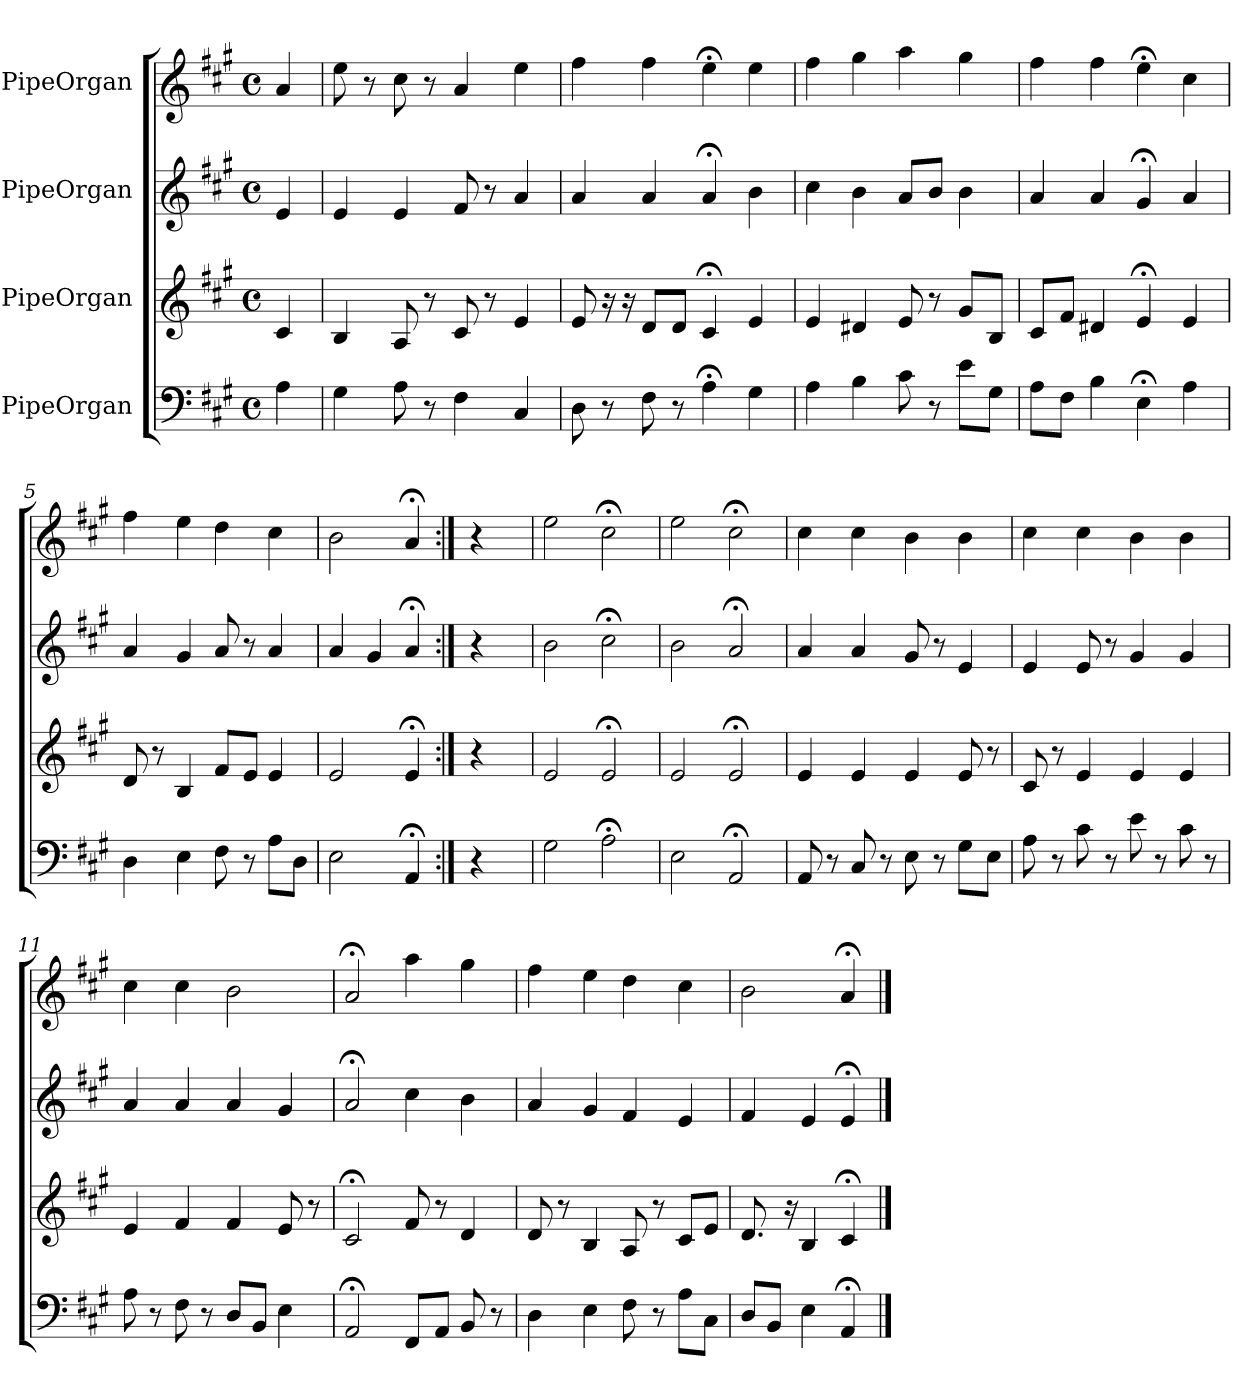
**kern	**kern	**kern	**kern
*part4	*part3	*part2	*part1
*staff4	*staff3	*staff2	*staff1
*I"PipeOrgan	*I"PipeOrgan	*I"PipeOrgan	*I"PipeOrgan
*k[f#c#g#]	*k[f#c#g#]	*k[f#c#g#]	*k[f#c#g#]
*A:	*A:	*A:	*A:
*M4/4	*M4/4	*M4/4	*M4/4
*met(c)	*met(c)	*met(c)	*met(c)
*MM56	*MM56	*MM56	*MM56
=	=	=	=
4A	4c#	4e	4a
=1	=1	=1	=1
4G#	4B	4e	8ee
.	.	.	8r
8A	8A	4e	8cc#
8r	8r	.	8r
4F#	8c#	8f#	4a
.	8r	8r	.
4C#	4e	4a	4ee
=2	=2	=2	=2
8D	8e	4a	4ff#
8r	16r	.	.
.	16r	.	.
8F#	8dL	4a	4ff#
8r	8dJ	.	.
4A;<	4c#;<	4a;<	4ee;<
4G#	4e	4b	4ee
=3	=3	=3	=3
4A	4e	4cc#	4ff#
4B	4d#X	4b	4gg#
8c#	8e	8aL	4aa
8r	8r	8bJ	.
8eL	8g#L	4b	4gg#
8G#J	8BJ	.	.
=4	=4	=4	=4
8AL	8c#L	4a	4ff#
8F#J	8f#J	.	.
4B	4d#X	4a	4ff#
4E;<	4e;<	4g#;<	4ee;<
4A	4e	4a	4cc#
=5	=5	=5	=5
4D	8d	4a	4ff#
.	8r	.	.
4E	4B	4g#	4ee
8F#	8f#L	8a	4dd
8r	8eJ	8r	.
8AL	4e	4a	4cc#
8DJ	.	.	.
=6	=6	=6	=6
2E	2e	4a	2b
.	.	4g#	.
4AA;<	4e;<	4a;<	4a;<
=:|!	=:|!	=:|!	=:|!
4r	4r	4r	4r
=7	=7	=7	=7
2G#	2e	2b	2ee
2A;<	2e;<	2cc#;<	2cc#;<
=8	=8	=8	=8
2E	2e	2b	2ee
2AA;<	2e;<	2a;<	2cc#;<
=9	=9	=9	=9
8AA	4e	4a	4cc#
8r	.	.	.
8C#	4e	4a	4cc#
8r	.	.	.
8E	4e	8g#	4b
8r	.	8r	.
8G#L	8e	4e	4b
8EJ	8r	.	.
=10	=10	=10	=10
8A	8c#	4e	4cc#
8r	8r	.	.
8c#	4e	8e	4cc#
8r	.	8r	.
8e	4e	4g#	4b
8r	.	.	.
8c#	4e	4g#	4b
8r	.	.	.
=11	=11	=11	=11
8A	4e	4a	4cc#
8r	.	.	.
8F#	4f#	4a	4cc#
8r	.	.	.
8DL	4f#	4a	2b
8BBJ	.	.	.
4E	8e	4g#	.
.	8r	.	.
=12	=12	=12	=12
2AA;<	2c#;<	2a;<	2a;<
8FF#L	8f#	4cc#	4aa
8AAJ	8r	.	.
8BB	4d	4b	4gg#
8r	.	.	.
=13	=13	=13	=13
4D	8d	4a	4ff#
.	8r	.	.
4E	4B	4g#	4ee
8F#	8A	4f#	4dd
8r	8r	.	.
8AL	8c#L	4e	4cc#
8C#J	8eJ	.	.
=14	=14	=14	=14
8DL	8.d	4f#	2b
8BBJ	.	.	.
.	16r	.	.
4E	4B	4e	.
4AA;<	4c#;<	4e;<	4a;<
==	==	==	==
*-	*-	*-	*-
